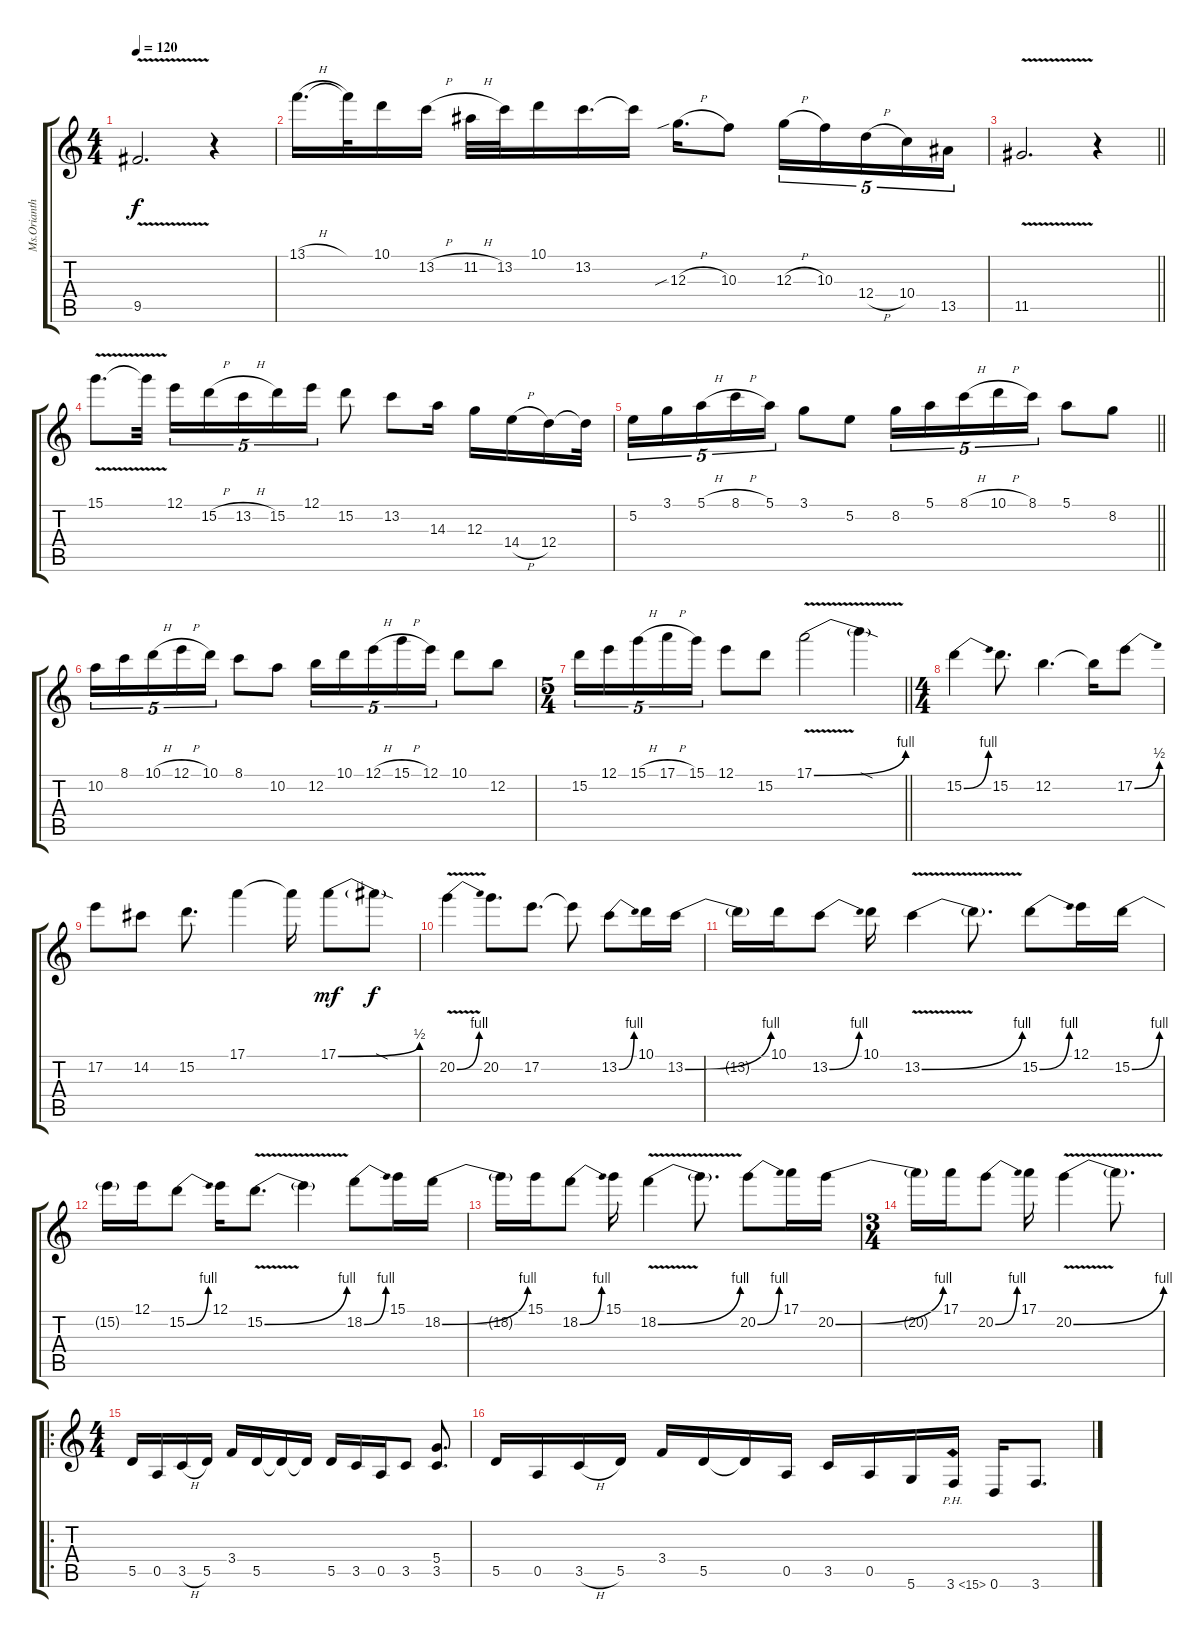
\track ("Ms.Orianthi " "Ms.Orianth") {instrument overdrivenguitar}
\staff {score tabs}
\tuning (E4 B3 G3 D3 A2 D2) {hide}
\ts (4 4)
\tempo 120
\clef g2
\ks c
9.5{v}.2{d dy f} r.4 |
13.1{h}.16{d} 13.1{t}.32 10.1.16 13.2{h}.16 11.2{h}.32 13.2.32 10.1.16 13.2.16{d} 13.2{t}.16 12.3{sib h}.16{d} 10.3.8 12.3{h}.16{tu (5 4)} 10.3.16{tu (5 4)} 12.4{h}.16{tu (5 4)} 10.4.16{tu (5 4)} 13.5.16{tu (5 4)} |
\barLineRight lightlight
11.5{v}.2{d} r.4 |
15.1{v}.8{d} 15.1{t}.32{beam splitsecondary} 12.1.16{tu (5 4)} 15.2{h}.16{tu (5 4)} 13.2{h}.16{tu (5 4)} 15.2.16{tu (5 4)} 12.1.16{tu (5 4)} 15.2.8 13.2.8 14.3.16 12.3.16 14.4{h}.16 12.4.16 12.4{t}.32 |
\barLineRight lightlight
5.2.16{tu (5 4)} 3.1.16{tu (5 4)} 5.1{h}.16{tu (5 4)} 8.1{h}.16{tu (5 4)} 5.1.16{tu (5 4)} 3.1.8 5.2.8 8.2.16{tu (5 4)} 5.1.16{tu (5 4)} 8.1{h}.16{tu (5 4)} 10.1{h}.16{tu (5 4)} 8.1.16{tu (5 4)} 5.1.8 8.2.8 |
10.2.16{tu (5 4)} 8.1.16{tu (5 4)} 10.1{h}.16{tu (5 4)} 12.1{h}.16{tu (5 4)} 10.1.16{tu (5 4)} 8.1.8 10.2.8 12.2.16{tu (5 4)} 10.1.16{tu (5 4)} 12.1{h}.16{tu (5 4)} 15.1{h}.16{tu (5 4)} 12.1.16{tu (5 4)} 10.1.8 12.2.8 |
\ts (5 4)
\barLineRight lightlight
15.2.16{tu (5 4)} 12.1.16{tu (5 4)} 15.1{h}.16{tu (5 4)} 17.1{h}.16{tu (5 4)} 15.1.16{tu (5 4)} 12.1.8 15.2.8 17.1{be (bend 0 0 60 4) v}.2 17.1{sod t}.4 |
\ts (4 4)
\section ("" "")
15.2{be (bend 0 0 60 4)}.4 15.2.8{d} 12.2.4{d} 12.2{t}.16 17.2{be (bend 0 0 60 2)}.8 |
17.2.8 14.2.8 15.2.8{d} 17.1.4 17.1{t}.16 17.1{be (bend 0 0 60 2)}.8{dy mf} 17.1{sod t}.8{dy f} |
20.2{be (bend 0 0 60 4) v}.4 20.2.8{d} 17.2.8{d} 17.2{t}.8 13.2{be (bend 0 0 60 4)}.8 10.1.16 13.2{be (bend 0 0 60 4)}.16 |
13.2{t}.16 10.1.16 13.2{be (bend 0 0 60 4)}.8 10.1.16 13.2{be (bend 0 0 60 4) v}.4 13.2{t}.8{d} 15.2{be (bend 0 0 60 4)}.8 12.1.16 15.2{be (bend 0 0 60 4)}.16 |
15.2{t}.16 12.1.16 15.2{be (bend 0 0 60 4)}.8 12.1.16 15.2{be (bend 0 0 60 4) v}.8{d} 15.2{t}.4 18.2{be (bend 0 0 60 4)}.8 15.1.16 18.2{be (bend 0 0 60 4)}.16 |
18.2{t}.16 15.1.16 18.2{be (bend 0 0 60 4)}.8 15.1.16 18.2{be (bend 0 0 60 4) v}.4 18.2{t}.8{d} 20.2{be (bend 0 0 60 4)}.8 17.1.16 20.2{be (bend 0 0 60 4)}.16 |
\ts (3 4)
20.2{t}.16 17.1.16 20.2{be (bend 0 0 60 4)}.8 17.1.16 20.2{be (bend 0 0 60 4) v}.4 20.2{t}.8{d} |
\ro
\ts (4 4)
5.5.16 0.5.16 3.5{h}.16 5.5.16 3.4.16 5.5.16 5.5{t}.16 5.5{t}.16 5.5.16 3.5.16 0.5.16 3.5.8 (5.4 3.5).8{d} |
5.5.16 0.5.16 3.5{h}.16 5.5.16 3.4.16 5.5.16 5.5{t}.16 0.5.16 3.5.16 0.5.16 5.6.16 3.6{ph 12}.16 0.6.16 3.6.8{d}
